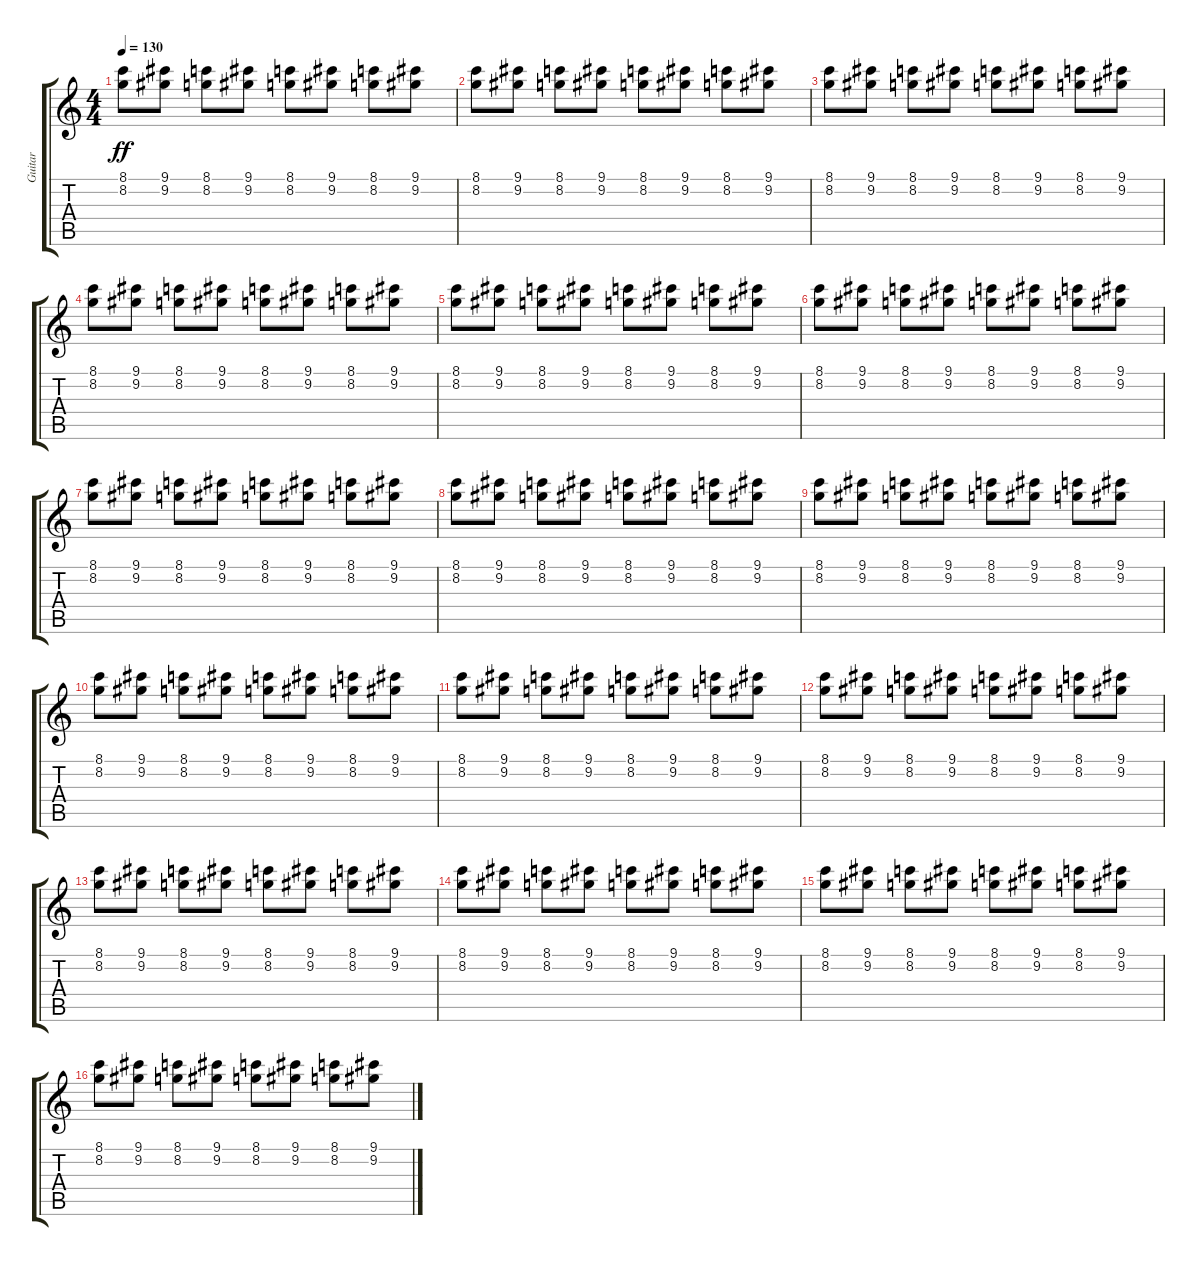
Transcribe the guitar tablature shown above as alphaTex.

\track ("Guitar" "Guitar") {instrument overdrivenguitar}
\staff {score tabs}
\tuning (E4 B3 G3 D3 A2 E2) {hide}
\ts (4 4)
\tempo 130
\clef g2
\ks c
(8.1 8.2).8{dy ff} (9.1 9.2).8 (8.1 8.2).8 (9.1 9.2).8 (8.1 8.2).8 (9.1 9.2).8 (8.1 8.2).8 (9.1 9.2).8 |
(8.1 8.2).8 (9.1 9.2).8 (8.1 8.2).8 (9.1 9.2).8 (8.1 8.2).8 (9.1 9.2).8 (8.1 8.2).8 (9.1 9.2).8 |
(8.1 8.2).8 (9.1 9.2).8 (8.1 8.2).8 (9.1 9.2).8 (8.1 8.2).8 (9.1 9.2).8 (8.1 8.2).8 (9.1 9.2).8 |
(8.1 8.2).8 (9.1 9.2).8 (8.1 8.2).8 (9.1 9.2).8 (8.1 8.2).8 (9.1 9.2).8 (8.1 8.2).8 (9.1 9.2).8 |
(8.1 8.2).8 (9.1 9.2).8 (8.1 8.2).8 (9.1 9.2).8 (8.1 8.2).8 (9.1 9.2).8 (8.1 8.2).8 (9.1 9.2).8 |
(8.1 8.2).8 (9.1 9.2).8 (8.1 8.2).8 (9.1 9.2).8 (8.1 8.2).8 (9.1 9.2).8 (8.1 8.2).8 (9.1 9.2).8 |
(8.1 8.2).8 (9.1 9.2).8 (8.1 8.2).8 (9.1 9.2).8 (8.1 8.2).8 (9.1 9.2).8 (8.1 8.2).8 (9.1 9.2).8 |
(8.1 8.2).8 (9.1 9.2).8 (8.1 8.2).8 (9.1 9.2).8 (8.1 8.2).8 (9.1 9.2).8 (8.1 8.2).8 (9.1 9.2).8 |
(8.1 8.2).8 (9.1 9.2).8 (8.1 8.2).8 (9.1 9.2).8 (8.1 8.2).8 (9.1 9.2).8 (8.1 8.2).8 (9.1 9.2).8 |
(8.1 8.2).8 (9.1 9.2).8 (8.1 8.2).8 (9.1 9.2).8 (8.1 8.2).8 (9.1 9.2).8 (8.1 8.2).8 (9.1 9.2).8 |
(8.1 8.2).8 (9.1 9.2).8 (8.1 8.2).8 (9.1 9.2).8 (8.1 8.2).8 (9.1 9.2).8 (8.1 8.2).8 (9.1 9.2).8 |
(8.1 8.2).8 (9.1 9.2).8 (8.1 8.2).8 (9.1 9.2).8 (8.1 8.2).8 (9.1 9.2).8 (8.1 8.2).8 (9.1 9.2).8 |
(8.1 8.2).8 (9.1 9.2).8 (8.1 8.2).8 (9.1 9.2).8 (8.1 8.2).8 (9.1 9.2).8 (8.1 8.2).8 (9.1 9.2).8 |
(8.1 8.2).8 (9.1 9.2).8 (8.1 8.2).8 (9.1 9.2).8 (8.1 8.2).8 (9.1 9.2).8 (8.1 8.2).8 (9.1 9.2).8 |
(8.1 8.2).8 (9.1 9.2).8 (8.1 8.2).8 (9.1 9.2).8 (8.1 8.2).8 (9.1 9.2).8 (8.1 8.2).8 (9.1 9.2).8 |
(8.1 8.2).8 (9.1 9.2).8 (8.1 8.2).8 (9.1 9.2).8 (8.1 8.2).8 (9.1 9.2).8 (8.1 8.2).8 (9.1 9.2).8
